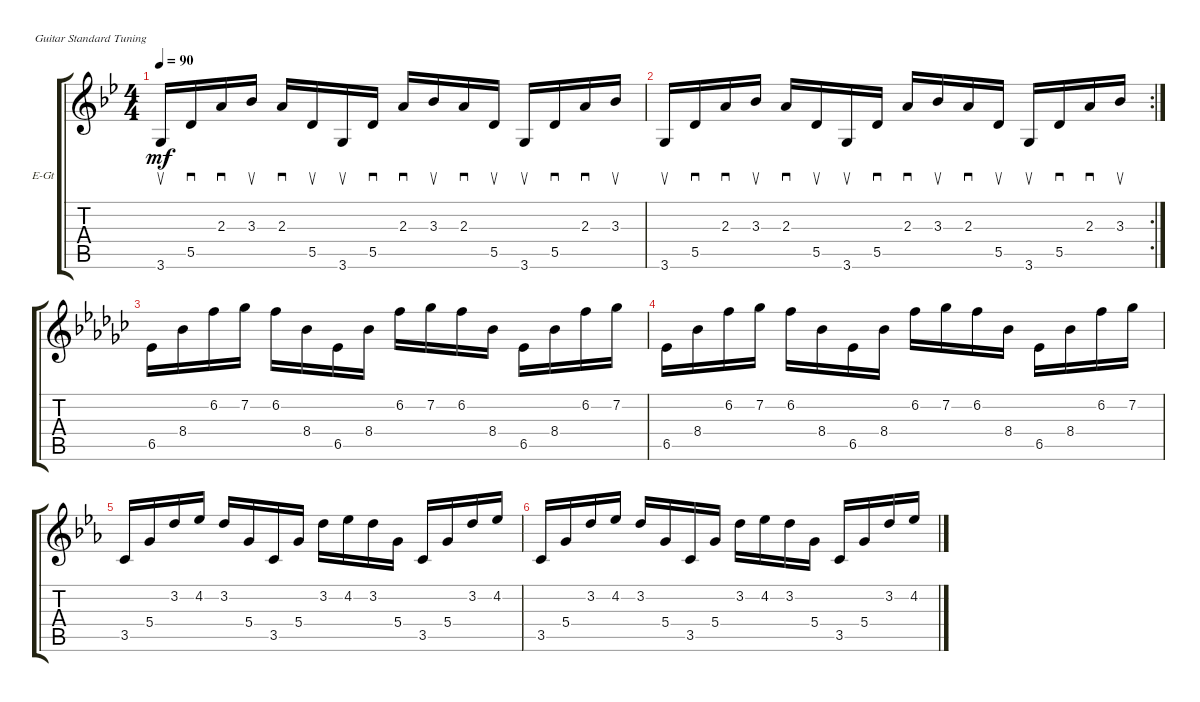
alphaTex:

\defaultSystemsLayout 4
\bracketExtendMode groupsimilarinstruments
\firstSystemTrackNameOrientation horizontal
\otherSystemsTrackNameOrientation horizontal
\track ("Electric Guitar" "E-Gt") {instrument distortionguitar}
\staff {score tabs}
\tuning (E4 B3 G3 D3 A2 E2)
\ts (4 4)
\tempo 90
\clef g2
\scale
1.09206
\ks gminor
3.6.16{su dy mf instrument distortionguitar} 5.5.16{sd} 2.3.16{sd} 3.3.16{su} 2.3.16{sd} 5.5.16{su} 3.6.16{su} 5.5.16{sd} 2.3.16{sd} 3.3.16{su} 2.3.16{sd} 5.5.16{su} 3.6.16{su} 5.5.16{sd} 2.3.16{sd} 3.3.16{su} |
\rc 2
\scale
0.907945 3.6.16{su} 5.5.16{sd} 2.3.16{sd} 3.3.16{su} 2.3.16{sd} 5.5.16{su} 3.6.16{su} 5.5.16{sd} 2.3.16{sd} 3.3.16{su} 2.3.16{sd} 5.5.16{su} 3.6.16{su} 5.5.16{sd} 2.3.16{sd} 3.3.16{su} |
\scale
0.548437
\ks ebminor
6.5.16 8.4.16 6.2.16 7.2.16 6.2.16 8.4.16 6.5.16 8.4.16 6.2.16 7.2.16 6.2.16 8.4.16 6.5.16 8.4.16 6.2.16 7.2.16 |
\scale
0.45152 6.5.16 8.4.16 6.2.16 7.2.16 6.2.16 8.4.16 6.5.16 8.4.16 6.2.16 7.2.16 6.2.16 8.4.16 6.5.16 8.4.16 6.2.16 7.2.16 |
\ks cminor
3.5.16 5.4.16 3.2.16 4.2.16 3.2.16 5.4.16 3.5.16 5.4.16 3.2.16 4.2.16 3.2.16 5.4.16 3.5.16 5.4.16 3.2.16 4.2.16 |
3.5.16 5.4.16 3.2.16 4.2.16 3.2.16 5.4.16 3.5.16 5.4.16 3.2.16 4.2.16 3.2.16 5.4.16 3.5.16 5.4.16 3.2.16 4.2.16
